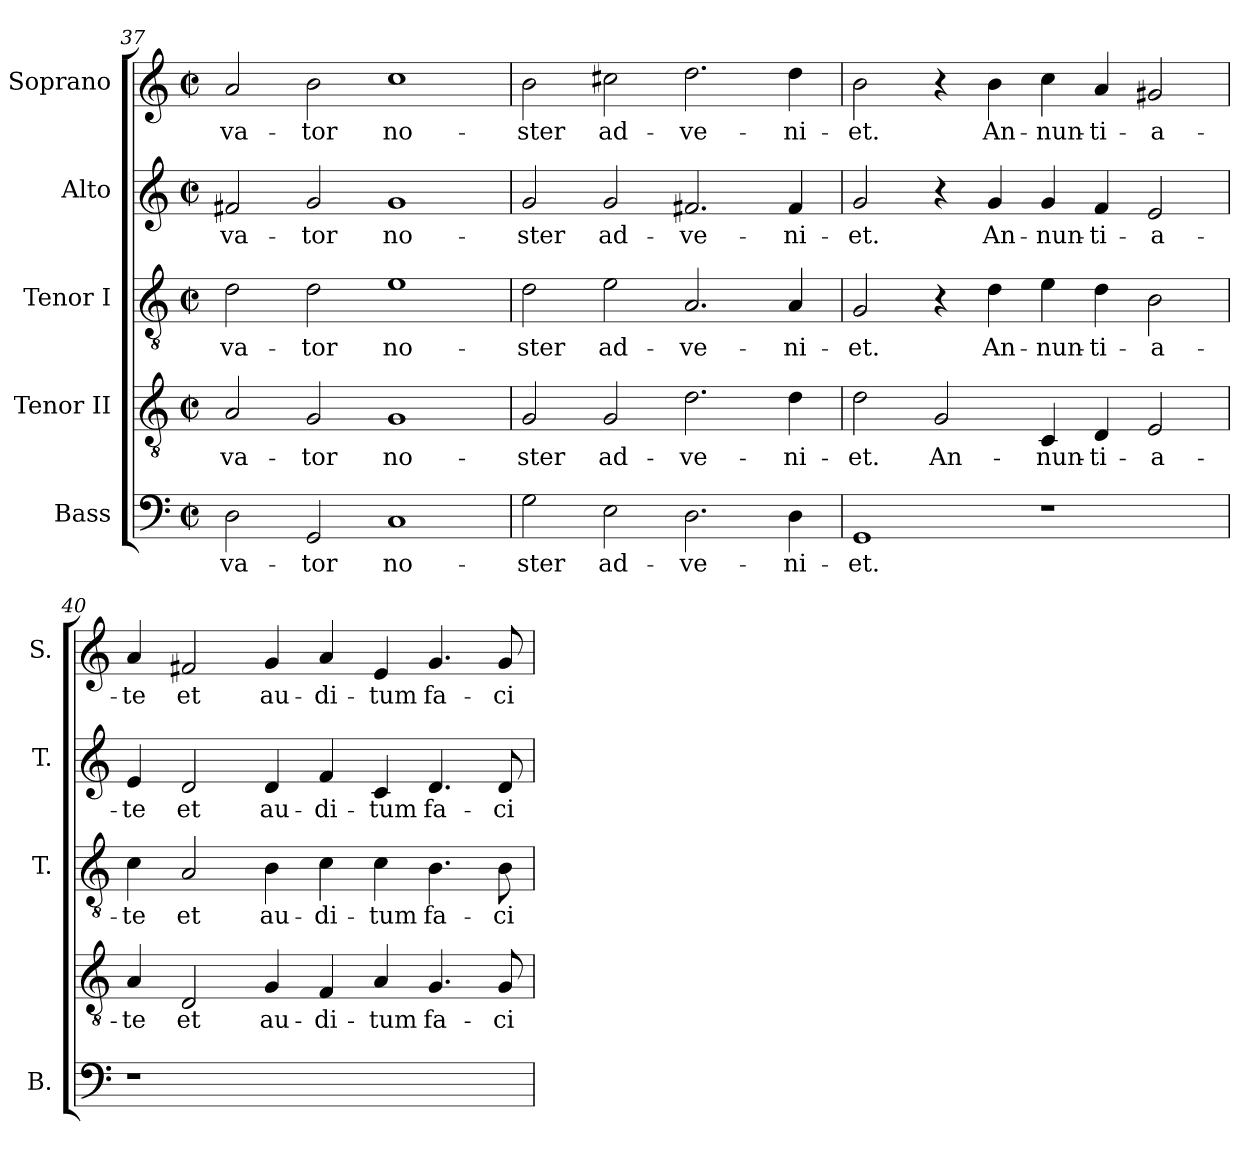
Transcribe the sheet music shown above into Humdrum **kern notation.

**kern	**text	**kern	**text	**kern	**text	**kern	**text	**kern	**text
*part5	*part5	*part4	*part4	*part3	*part3	*part2	*part2	*part1	*part1
*staff5	*staff5	*staff4	*staff4	*staff3	*staff3	*staff2	*staff2	*staff1	*staff1
*I"Bass	*	*I"Tenor II	*	*I"Tenor I	*	*I"Alto	*	*I"Soprano	*
*I'B.	*	*	*	*I'T.	*	*I'T.	*	*I'S.	*
*clefF4	*	*clefGv2	*	*clefGv2	*	*clefG2	*	*clefG2	*
*	*	*	*	*ITrd7c12	*	*ITrd7c12	*	*	*
*k[]	*	*k[]	*	*k[]	*	*k[]	*	*k[]	*
*C:	*	*C:	*	*C:	*	*C:	*	*C:	*
*M2/2	*	*M2/2	*	*M2/2	*	*M2/2	*	*M2/2	*
*met(c|)	*	*met(c|)	*	*met(c|)	*	*met(c|)	*	*met(c|)	*
=37	=37	=37	=37	=37	=37	=37	=37	=37	=37
!	!LO:LY:b:color=#000000	!	!	!	!	!	!	!	!
!	!	!	!LO:LY:b:color=#000000	!	!	!	!	!	!
!	!	!	!	!	!LO:LY:b:color=#000000	!	!	!	!
!	!	!	!	!	!	!	!LO:LY:b:color=#000000	!	!
!	!	!	!	!	!	!	!	!	!LO:LY:b:color=#000000
2Di\	-va-	2Ai/	-va-	2Di\	-va-	2F#Xi/	-va-	2ai/	-va-
!	!LO:LY:b:color=#000000	!	!	!	!	!	!	!	!
!	!	!	!LO:LY:b:color=#000000	!	!	!	!	!	!
!	!	!	!	!	!LO:LY:b:color=#000000	!	!	!	!
!	!	!	!	!	!	!	!LO:LY:b:color=#000000	!	!
!	!	!	!	!	!	!	!	!	!LO:LY:b:color=#000000
2GGi/	-tor	2Gi/	-tor	2Di\	-tor	2Gi/	-tor	2bi\	-tor
!	!LO:LY:b:color=#000000	!	!	!	!	!	!	!	!
!	!	!	!LO:LY:b:color=#000000	!	!	!	!	!	!
!	!	!	!	!	!LO:LY:b:color=#000000	!	!	!	!
!	!	!	!	!	!	!	!LO:LY:b:color=#000000	!	!
!	!	!	!	!	!	!	!	!	!LO:LY:b:color=#000000
1Ci	no-	1Gi	no-	1Ei	no-	1Gi	no-	1cci	no-
=38	=38	=38	=38	=38	=38	=38	=38	=38	=38
!	!LO:LY:b:color=#000000	!	!	!	!	!	!	!	!
!	!	!	!LO:LY:b:color=#000000	!	!	!	!	!	!
!	!	!	!	!	!LO:LY:b:color=#000000	!	!	!	!
!	!	!	!	!	!	!	!LO:LY:b:color=#000000	!	!
!	!	!	!	!	!	!	!	!	!LO:LY:b:color=#000000
2Gi\	-ster	2Gi/	-ster	2Di\	-ster	2Gi/	-ster	2bi\	-ster
!	!LO:LY:b:color=#000000	!	!	!	!	!	!	!	!
!	!	!	!LO:LY:b:color=#000000	!	!	!	!	!	!
!	!	!	!	!	!LO:LY:b:color=#000000	!	!	!	!
!	!	!	!	!	!	!	!LO:LY:b:color=#000000	!	!
!	!	!	!	!	!	!	!	!	!LO:LY:b:color=#000000
2Ei\	ad-	2Gi/	ad-	2Ei\	ad-	2Gi/	ad-	2cc#Xi\	ad-
!	!LO:LY:b:color=#000000	!	!	!	!	!	!	!	!
!	!	!	!LO:LY:b:color=#000000	!	!	!	!	!	!
!	!	!	!	!	!LO:LY:b:color=#000000	!	!	!	!
!	!	!	!	!	!	!	!LO:LY:b:color=#000000	!	!
!	!	!	!	!	!	!	!	!	!LO:LY:b:color=#000000
2.Di\	-ve-	2.di\	-ve-	2.AAi/	-ve-	2.F#Xi/	-ve-	2.ddi\	-ve-
!	!LO:LY:b:color=#000000	!	!	!	!	!	!	!	!
!	!	!	!LO:LY:b:color=#000000	!	!	!	!	!	!
!	!	!	!	!	!LO:LY:b:color=#000000	!	!	!	!
!	!	!	!	!	!	!	!LO:LY:b:color=#000000	!	!
!	!	!	!	!	!	!	!	!	!LO:LY:b:color=#000000
4Di\	-ni-	4di\	-ni-	4AAi/	-ni-	4F#i/	-ni-	4ddi\	-ni-
!!LO:LB:g=z
=39	=39	=39	=39	=39	=39	=39	=39	=39	=39
!	!LO:LY:b:color=#000000	!	!	!	!	!	!	!	!
!	!	!	!LO:LY:b:color=#000000	!	!	!	!	!	!
!	!	!	!	!	!LO:LY:b:color=#000000	!	!	!	!
!	!	!	!	!	!	!	!LO:LY:b:color=#000000	!	!
!	!	!	!	!	!	!	!	!	!LO:LY:b:color=#000000
1GGi	-et.	2di\	-et.	2GGi/	-et.	2Gi/	-et.	2bi\	-et.
!	!	!	!LO:LY:b:color=#000000	!	!	!	!	!	!
.	.	2Gi/	An-	4r	.	4r	.	4r	.
!	!	!	!	!	!LO:LY:b:color=#000000	!	!	!	!
!	!	!	!	!	!	!	!LO:LY:b:color=#000000	!	!
!	!	!	!	!	!	!	!	!	!LO:LY:b:color=#000000
.	.	.	.	4Di\	An-	4Gi/	An-	4bi\	An-
!	!	!	!LO:LY:b:color=#000000	!	!	!	!	!	!
!	!	!	!	!	!LO:LY:b:color=#000000	!	!	!	!
!	!	!	!	!	!	!	!LO:LY:b:color=#000000	!	!
!	!	!	!	!	!	!	!	!	!LO:LY:b:color=#000000
1r	.	4Ci/	-nun-	4Ei\	-nun-	4Gi/	-nun-	4cci\	-nun-
!	!	!	!LO:LY:b:color=#000000	!	!	!	!	!	!
!	!	!	!	!	!LO:LY:b:color=#000000	!	!	!	!
!	!	!	!	!	!	!	!LO:LY:b:color=#000000	!	!
!	!	!	!	!	!	!	!	!	!LO:LY:b:color=#000000
.	.	4Di/	-ti-	4Di\	-ti-	4Fi/	-ti-	4ai/	-ti-
!	!	!	!LO:LY:b:color=#000000	!	!	!	!	!	!
!	!	!	!	!	!LO:LY:b:color=#000000	!	!	!	!
!	!	!	!	!	!	!	!LO:LY:b:color=#000000	!	!
!	!	!	!	!	!	!	!	!	!LO:LY:b:color=#000000
.	.	2Ei/	-a-	2BBi\	-a-	2Ei/	-a-	2g#Xi/	-a-
=40	=40	=40	=40	=40	=40	=40	=40	=40	=40
!LO:N:vis=1	!	!	!	!	!	!	!	!	!
!	!	!	!LO:LY:b:color=#000000	!	!	!	!	!	!
!	!	!	!	!	!LO:LY:b:color=#000000	!	!	!	!
!	!	!	!	!	!	!	!LO:LY:b:color=#000000	!	!
!	!	!	!	!	!	!	!	!	!LO:LY:b:color=#000000
1r	.	4Ai/	-te	4Ci\	-te	4Ei/	-te	4ai/	-te
!	!	!	!LO:LY:b:color=#000000	!	!	!	!	!	!
!	!	!	!	!	!LO:LY:b:color=#000000	!	!	!	!
!	!	!	!	!	!	!	!LO:LY:b:color=#000000	!	!
!	!	!	!	!	!	!	!	!	!LO:LY:b:color=#000000
.	.	2Di/	et	2AAi/	et	2Di/	et	2f#Xi/	et
!	!	!	!LO:LY:b:color=#000000	!	!	!	!	!	!
!	!	!	!	!	!LO:LY:b:color=#000000	!	!	!	!
!	!	!	!	!	!	!	!LO:LY:b:color=#000000	!	!
!	!	!	!	!	!	!	!	!	!LO:LY:b:color=#000000
.	.	4Gi/	au-	4BBi\	au-	4Di/	au-	4gi/	au-
!	!	!	!LO:LY:b:color=#000000	!	!	!	!	!	!
!	!	!	!	!	!LO:LY:b:color=#000000	!	!	!	!
!	!	!	!	!	!	!	!LO:LY:b:color=#000000	!	!
!	!	!	!	!	!	!	!	!	!LO:LY:b:color=#000000
1ryy	.	4Fi/	-di-	4Ci\	-di-	4Fi/	-di-	4ai/	-di-
!	!	!	!LO:LY:b:color=#000000	!	!	!	!	!	!
!	!	!	!	!	!LO:LY:b:color=#000000	!	!	!	!
!	!	!	!	!	!	!	!LO:LY:b:color=#000000	!	!
!	!	!	!	!	!	!	!	!	!LO:LY:b:color=#000000
.	.	4Ai/	-tum	4Ci\	-tum	4Ci/	-tum	4ei/	-tum
!	!	!	!LO:LY:b:color=#000000	!	!	!	!	!	!
!	!	!	!	!	!LO:LY:b:color=#000000	!	!	!	!
!	!	!	!	!	!	!	!LO:LY:b:color=#000000	!	!
!	!	!	!	!	!	!	!	!	!LO:LY:b:color=#000000
.	.	4.Gi/	fa-	4.BBi\	fa-	4.Di/	fa-	4.gi/	fa-
!	!	!	!LO:LY:b:color=#000000	!	!	!	!	!	!
!	!	!	!	!	!LO:LY:b:color=#000000	!	!	!	!
!	!	!	!	!	!	!	!LO:LY:b:color=#000000	!	!
!	!	!	!	!	!	!	!	!	!LO:LY:b:color=#000000
.	.	8Gi/	-ci-	8BBi\	-ci-	8Di/	-ci-	8gi/	-ci-
=	=	=	=	=	=	=	=	=	=
*-	*-	*-	*-	*-	*-	*-	*-	*-	*-
